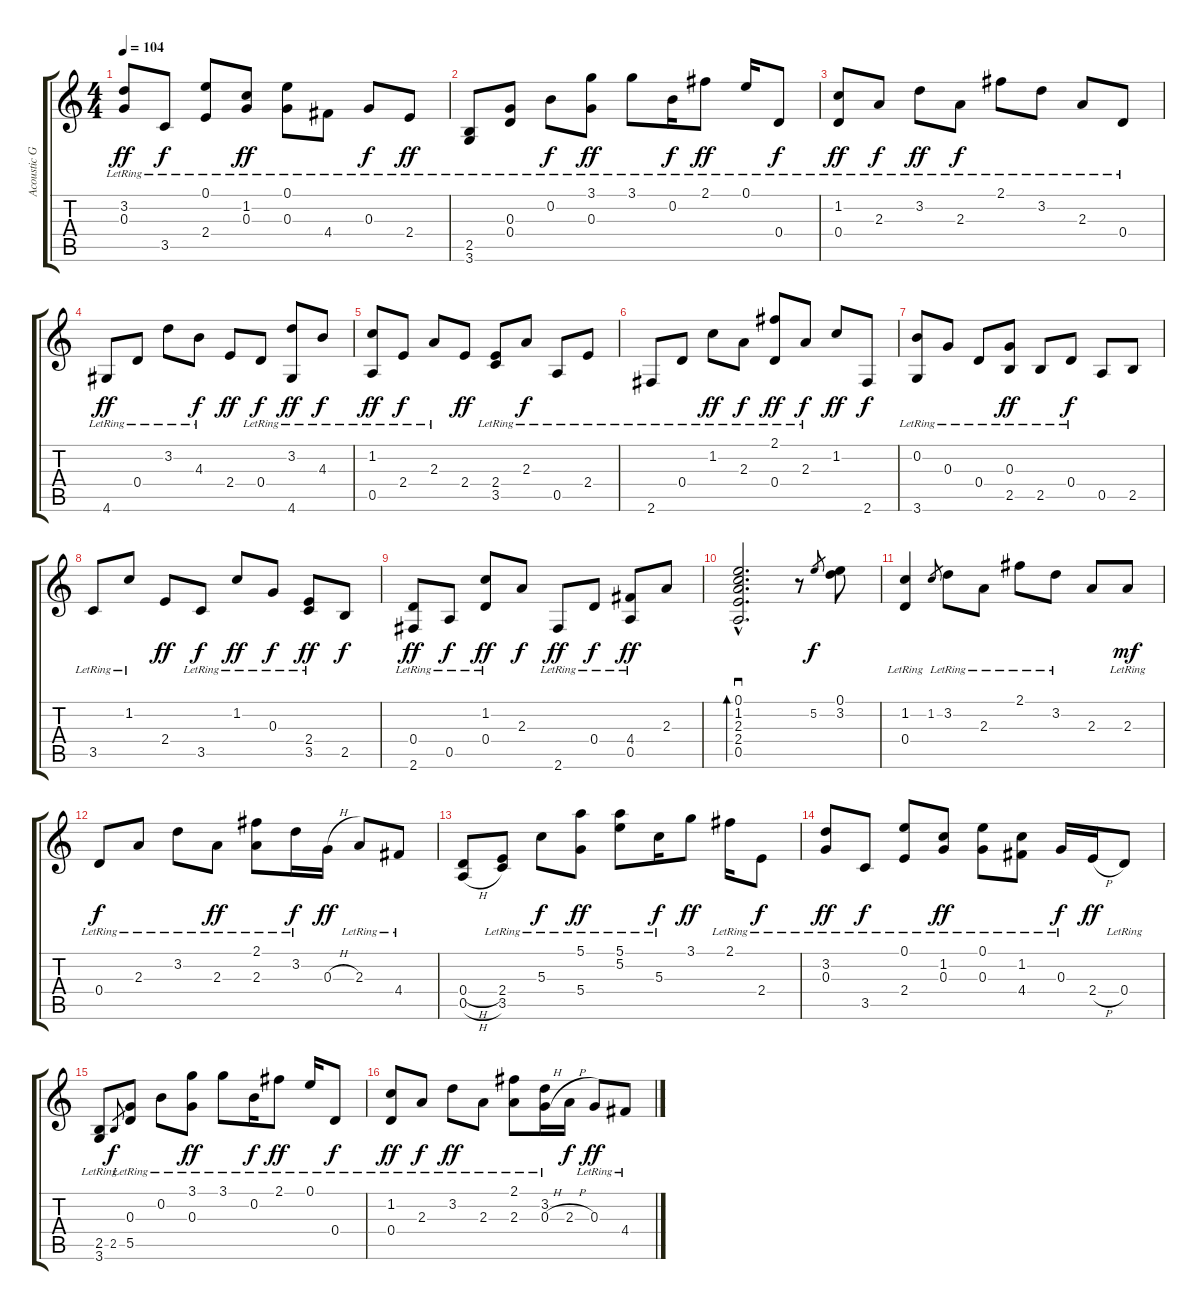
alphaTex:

\track ("Acoustic Guitar" "Acoustic G") {instrument acousticguitarsteel}
\staff {score tabs}
\tuning (E4 B3 G3 D3 A2 E2) {hide}
\ts (4 4)
\tempo 104
\clef g2
\ks c
(3.2{lr} 0.3{lr}).8{dy ff} 3.5{lr}.8{dy f} (0.1{lr} 2.4{lr}).8 (1.2{lr} 0.3).8{dy ff} (0.1{lr} 0.3{lr}).8 4.4{lr}.8 0.3{lr}.8{dy f} 2.4{lr}.8{dy ff} |
(2.5{lr} 3.6{lr}).8 (0.3{lr} 0.4{lr}).8 0.2{lr}.8{dy f} (3.1 0.3{lr}).8{dy ff} 3.1{lr}.8 0.2{lr}.16{dy f} 2.1{lr}.8{dy ff} 0.1{lr}.16 0.4{lr}.8{dy f} |
(1.2{lr} 0.4{lr}).8{dy ff} 2.3{lr}.8{dy f} 3.2{lr}.8{dy ff} 2.3{lr}.8{dy f} 2.1{lr}.8 3.2{lr}.8 2.3{lr}.8 0.4{lr}.8 |
4.6{lr}.8{dy ff} 0.4{lr}.8 3.2{lr}.8 4.3{lr}.8{dy f} 2.4.8{dy ff} 0.4{lr}.8{dy f} (3.2{lr} 4.6{lr}).8{dy ff} 4.3{lr}.8{dy f} |
(1.2{lr} 0.5{lr}).8{dy ff} 2.4{lr}.8{dy f} 2.3{lr}.8 2.4.8{dy ff} (2.4 3.5{lr}).8 2.3{lr}.8{dy f} 0.5{lr}.8 2.4{lr}.8 |
2.6{lr}.8 0.4{lr}.8 1.2{lr}.8{dy ff} 2.3{lr}.8{dy f} (2.1{lr} 0.4{lr}).8{dy ff} 2.3{lr}.8{dy f} 1.2.8{dy ff} 2.6.8{dy f} |
(0.2 3.6{lr}).8 0.3{lr}.8 0.4{lr}.8 (0.3{lr} 2.5).8{dy ff} 2.5{lr}.8 0.4{lr}.8{dy f} 0.5.8 2.5.8 |
3.5{lr}.8 1.2{lr}.8 2.4.8{dy ff} 3.5{lr}.8{dy f} 1.2{lr}.8{dy ff} 0.3{lr}.8{dy f} (2.4{lr} 3.5).8{dy ff} 2.5.8{dy f} |
(0.4 2.6{lr}).8{dy ff} 0.5{lr}.8{dy f} (1.2{lr} 0.4{lr}).8{dy ff} 2.3.8{dy f} 2.6{lr}.8{dy ff} 0.4{lr}.8{dy f} (4.4 0.5{lr}).8{dy ff} 2.3.8 |
(0.1{hac} 1.2{hac} 2.3{hac} 2.4{hac} 0.5{hac}).2{d sd bd 120} r.8 5.2.8{gr dy f} (0.1 3.2).8 |
(1.2 0.4{lr}).4 1.2.8{gr} 3.2{lr}.8 2.3{lr}.8 2.1{lr}.8 3.2{lr}.8 2.3.8 2.3{lr}.8{dy mf} |
0.4{lr}.8{dy f} 2.3{lr}.8 3.2{lr}.8 2.3{lr}.8{dy ff} (2.1{lr} 2.3).8 3.2{lr}.16{dy f} 0.3{h}.16{dy ff} 2.3{lr}.8 4.4{lr}.8 |
(0.4{h} 0.5{h}).8 (2.4{lr} 3.5{lr}).8 5.3{lr}.8{dy f} (5.1 5.4{lr}).8{dy ff} (5.1{lr} 5.2{lr}).8 5.3{lr}.16{dy f} 3.1.8{dy ff} 2.1{lr}.16 2.4{lr}.8{dy f} |
(3.2{lr} 0.3{lr}).8{dy ff} 3.5{lr}.8{dy f} (0.1{lr} 2.4{lr}).8 (1.2{lr} 0.3).8{dy ff} (0.1{lr} 0.3{lr}).8 (1.2{lr} 4.4{lr}).8 0.3{lr}.16{dy f} 2.4{h}.16{dy ff} 0.4{lr}.8 |
(2.5 3.6{lr}).8 2.5.8{gr dy f} (0.3{lr} 5.5{lr}).8 0.2{lr}.8 (3.1 0.3{lr}).8{dy ff} 3.1{lr}.8 0.2{lr}.16{dy f} 2.1{lr}.8{dy ff} 0.1{lr}.16 0.4{lr}.8{dy f} |
(1.2{lr} 0.4{lr}).8{dy ff} 2.3{lr}.8{dy f} 3.2{lr}.8{dy ff} 2.3{lr}.8 (2.1{lr} 2.3).8 (3.2{lr} 0.3{h}).16 2.3{h}.16{dy f} 0.3{lr}.8{dy ff} 4.4{lr}.8
